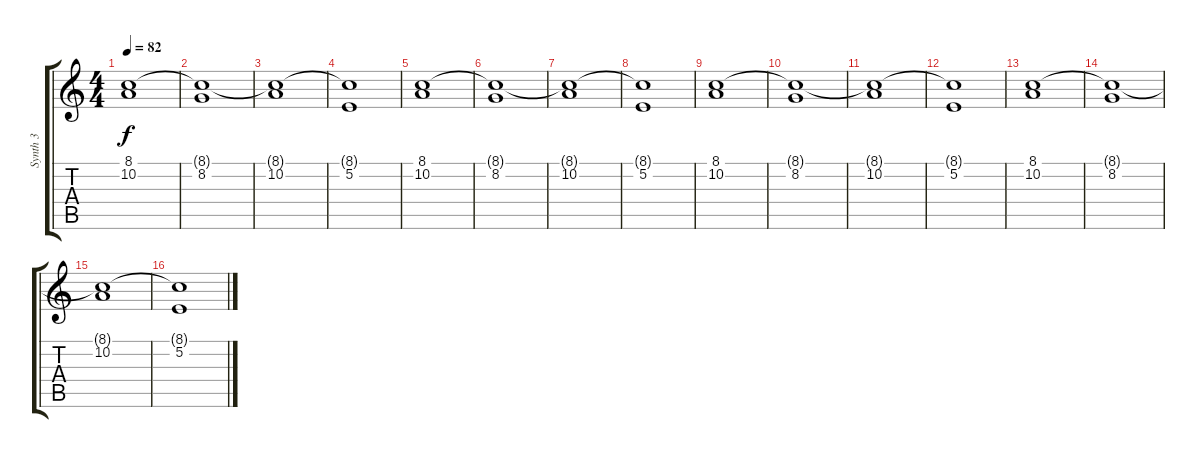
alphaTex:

\track ("Synth 3" "Synth 3") {instrument choiraahs}
\staff {score tabs}
\tuning (E4 B3 G3 D3 A2 E2) {hide}
\ts (4 4)
\tempo 82
\clef g2
\ks c
(8.1 10.2).1{dy f} |
(8.1{t} 8.2).1 |
(8.1{t} 10.2).1 |
(8.1{t} 5.2).1 |
(8.1 10.2).1 |
(8.1{t} 8.2).1 |
(8.1{t} 10.2).1 |
(8.1{t} 5.2).1 |
(8.1 10.2).1 |
(8.1{t} 8.2).1 |
(8.1{t} 10.2).1 |
(8.1{t} 5.2).1 |
(8.1 10.2).1 |
(8.1{t} 8.2).1 |
(8.1{t} 10.2).1 |
(8.1{t} 5.2).1
